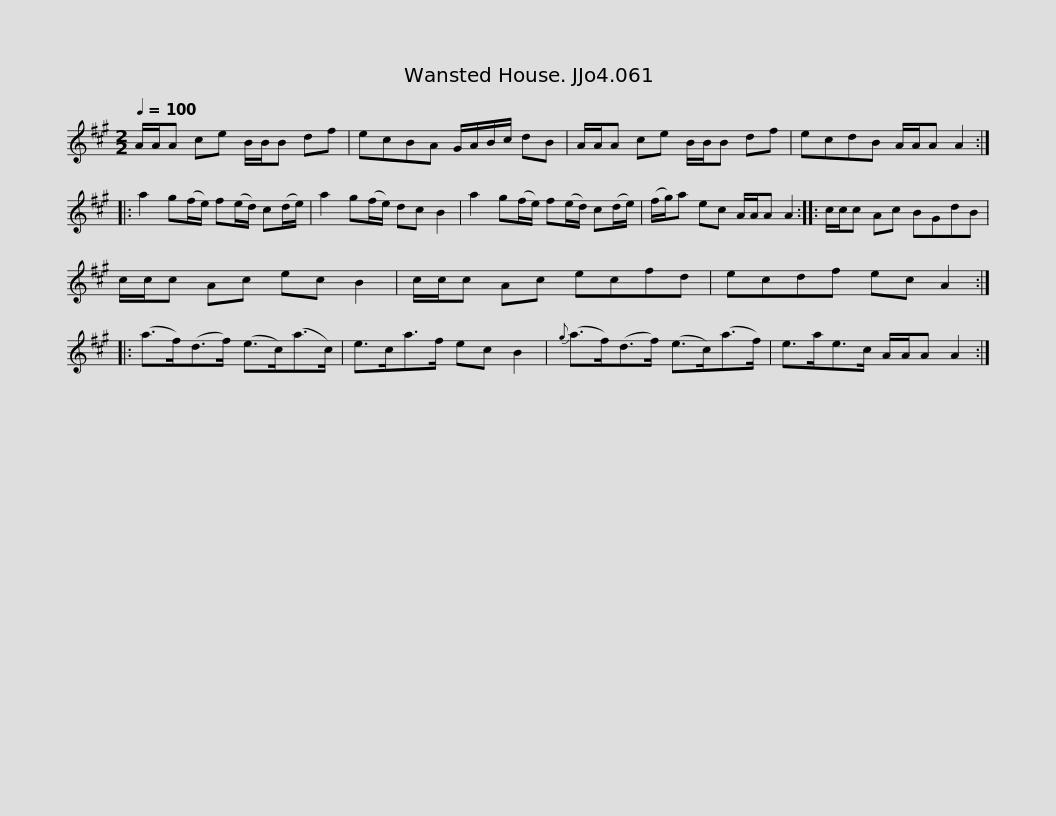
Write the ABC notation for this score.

X:1
L:1/8
Q:1/4=100
M:2/2
I:linebreak $
K:A
V:1 treble
V:1
 A/A/A ce B/B/B df | ecBA G/A/B/c/ dB | A/A/A ce B/B/B df | ecdB A/A/A A2 ::$ a2 g(f/e/) f(e/d/) c(d/e/) | %5
 a2 g(f/e/) dc B2 | a2 g(f/e/) f(e/d/) c(d/e/) | (f/g/)a ec A/A/A A2 ::$ c/c/c Ac BGdB | c/c/c Ac ec B2 | %10
 c/c/c Ac ecfd | ecdf ec A2 :: (a>f)(d>f) (e>c)(a>c) |$ e>ca>f ec B2 |{g} (a>f)(d>f) (e>c)(a>f) | %15
 e>ae>c A/A/A A2 :| %16
